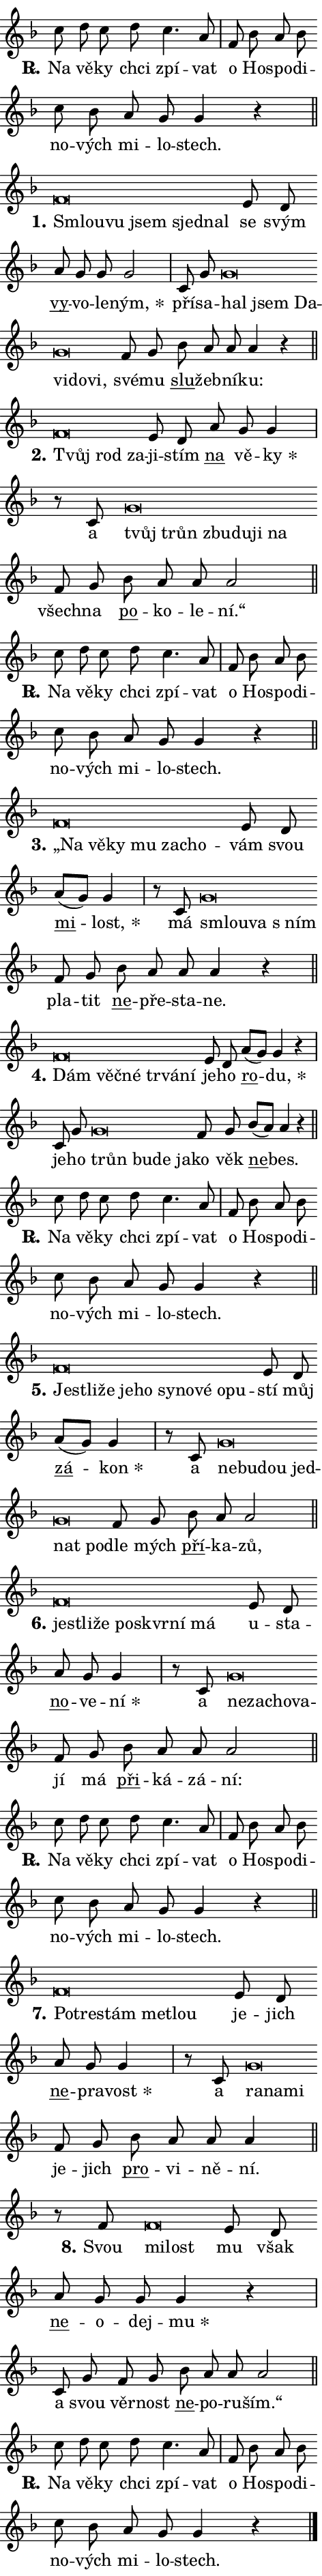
\version "2.24.0"
\header { tagline = "" }
\paper {
  indent = 0\cm
  top-margin = 0\cm
  right-margin = 0.13\cm % to fit lyric hyphens
  bottom-margin = 0\cm
  left-margin = 0\cm
  paper-width = 8\cm
  page-breaking = #ly:one-page-breaking
  system-system-spacing.basic-distance = #11
  score-system-spacing.basic-distance = #11
  ragged-last = ##f
}


%% Author: Thomas Morley
%% https://lists.gnu.org/archive/html/lilypond-user/2020-05/msg00002.html
#(define (line-position grob)
"Returns position of @var[grob} in current system:
   @code{'start}, if at first time-step
   @code{'end}, if at last time-step
   @code{'middle} otherwise
"
  (let* ((col (ly:item-get-column grob))
         (ln (ly:grob-object col 'left-neighbor))
         (rn (ly:grob-object col 'right-neighbor))
         (col-to-check-left (if (ly:grob? ln) ln col))
         (col-to-check-right (if (ly:grob? rn) rn col))
         (break-dir-left
           (and
             (ly:grob-property col-to-check-left 'non-musical #f)
             (ly:item-break-dir col-to-check-left)))
         (break-dir-right
           (and
             (ly:grob-property col-to-check-right 'non-musical #f)
             (ly:item-break-dir col-to-check-right))))
        (cond ((eqv? 1 break-dir-left) 'start)
              ((eqv? -1 break-dir-right) 'end)
              (else 'middle))))

#(define (tranparent-at-line-position vctor)
  (lambda (grob)
  "Relying on @code{line-position} select the relevant enry from @var{vctor}.
Used to determine transparency,"
    (case (line-position grob)
      ((end) (not (vector-ref vctor 0)))
      ((middle) (not (vector-ref vctor 1)))
      ((start) (not (vector-ref vctor 2))))))

noteHeadBreakVisibility =
#(define-music-function (break-visibility)(vector?)
"Makes @code{NoteHead}s transparent relying on @var{break-visibility}"
#{
  \override NoteHead.transparent =
    #(tranparent-at-line-position break-visibility)
#})

#(define delete-ledgers-for-transparent-note-heads
  (lambda (grob)
    "Reads whether a @code{NoteHead} is transparent.
If so this @code{NoteHead} is removed from @code{'note-heads} from
@var{grob}, which is supposed to be @code{LedgerLineSpanner}.
As a result ledgers are not printed for this @code{NoteHead}"
    (let* ((nhds-array (ly:grob-object grob 'note-heads))
           (nhds-list
             (if (ly:grob-array? nhds-array)
                 (ly:grob-array->list nhds-array)
                 '()))
           ;; Relies on the transparent-property being done before
           ;; Staff.LedgerLineSpanner.after-line-breaking is executed.
           ;; This is fragile ...
           (to-keep
             (remove
               (lambda (nhd)
                 (ly:grob-property nhd 'transparent #f))
               nhds-list)))
      ;; TODO find a better method to iterate over grob-arrays, similiar
      ;; to filter/remove etc for lists
      ;; For now rebuilt from scratch
      (set! (ly:grob-object grob 'note-heads)  '())
      (for-each
        (lambda (nhd)
          (ly:pointer-group-interface::add-grob grob 'note-heads nhd))
        to-keep))))

squashNotes = {
  \override NoteHead.X-extent = #'(-0.2 . 0.2)
  \override NoteHead.Y-extent = #'(-0.75 . 0)
  \override NoteHead.stencil =
    #(lambda (grob)
       (let ((pos (ly:grob-property grob 'staff-position)))
         (begin
           (if (< pos -7) (display "ERROR: Lower brevis then expected\n") (display ""))
           (if (<= pos -6) ly:text-interface::print ly:note-head::print))))
}
unSquashNotes = {
  \revert NoteHead.X-extent
  \revert NoteHead.Y-extent
  \revert NoteHead.stencil
}

hideNotes = \noteHeadBreakVisibility #begin-of-line-visible
unHideNotes = \noteHeadBreakVisibility #all-visible

% work-around for resetting accidentals
% https://lilypond.org/doc/v2.23/Documentation/notation/displaying-rhythms#unmetered-music
cadenzaMeasure = {
  \cadenzaOff
  \partial 1024 s1024
  \cadenzaOn
}

#(define-markup-command (accent layout props text) (markup?)
  "Underline accented syllable"
  (interpret-markup layout props
    #{\markup \override #'(offset . 4.3) \underline { #text }#}))

responsum = \markup \concat {
  "R" \hspace #-1.05 \path #0.1 #'((moveto 0 0.07) (lineto 0.9 0.8)) \hspace #0.05 "."
}

spaceSize = #0.6828661417322834 % exact space size for TeX Gyre Schola

\layout {
  \context {
    \Staff
    \remove "Time_signature_engraver"
    \override LedgerLineSpanner.after-line-breaking = #delete-ledgers-for-transparent-note-heads
  }
  \context {
    \Lyrics {
      \override LyricSpace.minimum-distance = \spaceSize
      \override LyricText.font-name = #"TeX Gyre Schola"
      \override LyricText.font-size = 1
      \override StanzaNumber.font-name = #"TeX Gyre Schola Bold"
      \override StanzaNumber.font-size = 1
    }
  }
  \context {
    \Score 
    \override NoteHead.text =
      #(lambda (grob) 
        (let ((pos (ly:grob-property grob 'staff-position)))
          #{\markup {
            \combine
              \halign #-0.55 \raise #(if (= pos -6) 0 0.5) \override #'(thickness . 2) \draw-line #'(3.2 . 0)
              \musicglyph "noteheads.sM1"
          }#}))
  }
}

% magnetic-lyrics.ily
%
%   written by
%     Jean Abou Samra <jean@abou-samra.fr>
%     Werner Lemberg <wl@gnu.org>
%
%   adapted by
%     Jiri Hon <jiri.hon@gmail.com>
%
% Version 2022-Apr-15

% https://www.mail-archive.com/lilypond-user@gnu.org/msg149350.html

#(define (Left_hyphen_pointer_engraver context)
   "Collect syllable-hyphen-syllable occurrences in lyrics and store
them in properties.  This engraver only looks to the left.  For
example, if the lyrics input is @code{foo -- bar}, it does the
following.

@itemize @bullet
@item
Set the @code{text} property of the @code{LyricHyphen} grob between
@q{foo} and @q{bar} to @code{foo}.

@item
Set the @code{left-hyphen} property of the @code{LyricText} grob with
text @q{foo} to the @code{LyricHyphen} grob between @q{foo} and
@q{bar}.
@end itemize

Use this auxiliary engraver in combination with the
@code{lyric-@/text::@/apply-@/magnetic-@/offset!} hook."
   (let ((hyphen #f)
         (text #f))
     (make-engraver
      (acknowledgers
       ((lyric-syllable-interface engraver grob source-engraver)
        (set! text grob)))
      (end-acknowledgers
       ((lyric-hyphen-interface engraver grob source-engraver)
        ;(when (not (grob::has-interface grob 'lyric-space-interface))
          (set! hyphen grob)));)
      ((stop-translation-timestep engraver)
       (when (and text hyphen)
         (ly:grob-set-object! text 'left-hyphen hyphen))
       (set! text #f)
       (set! hyphen #f)))))

#(define (lyric-text::apply-magnetic-offset! grob)
   "If the space between two syllables is less than the value in
property @code{LyricText@/.details@/.squash-threshold}, move the right
syllable to the left so that it gets concatenated with the left
syllable.

Use this function as a hook for
@code{LyricText@/.after-@/line-@/breaking} if the
@code{Left_@/hyphen_@/pointer_@/engraver} is active."
   (let ((hyphen (ly:grob-object grob 'left-hyphen #f)))
     (when hyphen
       (let ((left-text (ly:spanner-bound hyphen LEFT)))
         (when (grob::has-interface left-text 'lyric-syllable-interface)
           (let* ((common (ly:grob-common-refpoint grob left-text X))
                  (this-x-ext (ly:grob-extent grob common X))
                  (left-x-ext
                   (begin
                     ;; Trigger magnetism for left-text.
                     (ly:grob-property left-text 'after-line-breaking)
                     (ly:grob-extent left-text common X)))
                  ;; `delta` is the gap width between two syllables.
                  (delta (- (interval-start this-x-ext)
                            (interval-end left-x-ext)))
                  (details (ly:grob-property grob 'details))
                  (threshold (assoc-get 'squash-threshold details 0.2)))
             (when (< delta threshold)
               (let* (;; We have to manipulate the input text so that
                      ;; ligatures crossing syllable boundaries are not
                      ;; disabled.  For languages based on the Latin
                      ;; script this is essentially a beautification.
                      ;; However, for non-Western scripts it can be a
                      ;; necessity.
                      (lt (ly:grob-property left-text 'text))
                      (rt (ly:grob-property grob 'text))
                      (is-space (grob::has-interface hyphen 'lyric-space-interface))
                      (space (if is-space " " ""))
                      (extra-delta (if is-space spaceSize 0))
                      ;; Append new syllable.
                      (ltrt-space (if (and (string? lt) (string? rt))
                                (string-append lt space rt)
                                (make-concat-markup (list lt space rt))))
                      ;; Right-align `ltrt` to the right side.
                      (ltrt-space-markup (grob-interpret-markup
                               grob
                               (make-translate-markup
                                (cons (interval-length this-x-ext) 0)
                                (make-right-align-markup ltrt-space)))))
                 (begin
                   ;; Don't print `left-text`.
                   (ly:grob-set-property! left-text 'stencil #f)
                   ;; Set text and stencil (which holds all collected
                   ;; syllables so far) and shift it to the left.
                   (ly:grob-set-property! grob 'text ltrt-space)
                   (ly:grob-set-property! grob 'stencil ltrt-space-markup)
                   (ly:grob-translate-axis! grob (- (- delta extra-delta)) X))))))))))


#(define (lyric-hyphen::displace-bounds-first grob)
   ;; Make very sure this callback isn't triggered too early.
   (let ((left (ly:spanner-bound grob LEFT))
         (right (ly:spanner-bound grob RIGHT)))
     (ly:grob-property left 'after-line-breaking)
     (ly:grob-property right 'after-line-breaking)
     (ly:lyric-hyphen::print grob)))

squashThreshold = #0.4

\layout {
  \context {
    \Lyrics
    \consists #Left_hyphen_pointer_engraver
    \override LyricText.after-line-breaking =
      #lyric-text::apply-magnetic-offset!
    \override LyricHyphen.stencil = #lyric-hyphen::displace-bounds-first
    \override LyricText.details.squash-threshold = \squashThreshold
    \override LyricHyphen.minimum-distance = 0
    \override LyricHyphen.minimum-length = \squashThreshold
  }
}

squashText = \override LyricText.details.squash-threshold = 9999
unSquashText = \override LyricText.details.squash-threshold = \squashThreshold

leftText = \override LyricText.self-alignment-X = #LEFT
unLeftText = \revert LyricText.self-alignment-X

starOffset = #(lambda (grob) 
                (let ((x_offset (ly:self-alignment-interface::aligned-on-x-parent grob)))
                  (if (= x_offset 0) 0 (+ x_offset 1.2))))

star = #(define-music-function (syllable)(string?)
"Append star separator at the end of a syllable"
#{
  \once \override LyricText.X-offset = #starOffset
  \lyricmode { \markup {
    #syllable
    \override #'((font-name . "TeX Gyre Schola Bold")) \hspace #0.2 \lower #0.65 \larger "*"
  } }
#})

starAccent = #(define-music-function (syllable)(string?)
"Append star separator at the end of a syllable and make accent"
#{
  \once \override LyricText.X-offset = #starOffset
  \lyricmode { \markup {
    \accent #syllable
    \override #'((font-name . "TeX Gyre Schola Bold")) \hspace #0.2 \lower #0.65 \larger "*"
  } }
#})

breath = #(define-music-function (syllable)(string?)
"Append breathing indicator at the end of a syllable"
#{
  \lyricmode { \markup { #syllable "+" } }
#})

optionalBreath = #(define-music-function (syllable)(string?)
"Append optional breathing indicator at the end of a syllable"
#{
  \lyricmode { \markup { #syllable "(+)" } }
#})


\score {
    <<
        \new Voice = "melody" { \cadenzaOn \key f \major \relative { c''8 d c d c4. a8 \cadenzaMeasure \bar "|" f bes a bes \bar "" c bes \bar "" a g g4 r \cadenzaMeasure \bar "||" \break } }
        \new Lyrics \lyricsto "melody" { \lyricmode { \set stanza = \responsum
Na vě -- ky chci zpí -- vat o Ho -- spo -- di -- no -- vých mi -- lo -- stech. } }
    >>
    \layout {}
}

\score {
    <<
        \new Voice = "melody" { \cadenzaOn \key f \major \relative { \squashNotes f'\breve*1/16 \hideNotes \breve*1/16 \bar "" \breve*1/16 \bar "" \breve*1/16 \breve*1/16 \bar "" \unHideNotes \unSquashNotes e8 d \bar "" a' g g g2 \cadenzaMeasure \bar "|" c,8 g' \bar "" \squashNotes g\breve*1/16 \hideNotes \breve*1/16 \bar "" \breve*1/16 \bar "" \breve*1/16 \bar "" \breve*1/16 \breve*1/16 \bar "" \unHideNotes \unSquashNotes f8 g \bar "" bes a a a4 r \cadenzaMeasure \bar "||" \break } }
        \new Lyrics \lyricsto "melody" { \lyricmode { \set stanza = "1."
\leftText Smlou -- \squashText vu jsem sjed -- nal \unLeftText \unSquashText se svým \markup \accent vy -- vo -- le -- \star ným, pří -- sa -- \leftText hal \squashText jsem Da -- vi -- do -- vi, \unLeftText \unSquashText své -- mu \markup \accent slu -- žeb -- ní -- ku: } }
    >>
    \layout {}
}

\score {
    <<
        \new Voice = "melody" { \cadenzaOn \key f \major \relative { \squashNotes f'\breve*1/16 \hideNotes \breve*1/16 \breve*1/16 \bar "" \unHideNotes \unSquashNotes e8 d \bar "" a' g g4 \cadenzaMeasure \bar "|" r8 c,8 \squashNotes g'\breve*1/16 \hideNotes \breve*1/16 \bar "" \breve*1/16 \bar "" \breve*1/16 \bar "" \breve*1/16 \breve*1/16 \bar "" \unHideNotes \unSquashNotes f8 g \bar "" bes a a a2 \cadenzaMeasure \bar "||" \break } }
        \new Lyrics \lyricsto "melody" { \lyricmode { \set stanza = "2."
\leftText Tvůj \squashText rod za -- \unLeftText \unSquashText ji -- stím \markup \accent na vě -- \star ky a \leftText tvůj \squashText trůn zbu -- du -- ji na \unLeftText \unSquashText všech -- na \markup \accent po -- ko -- le -- ní.“ } }
    >>
    \layout {}
}

\score {
    <<
        \new Voice = "melody" { \cadenzaOn \key f \major \relative { c''8 d c d c4. a8 \cadenzaMeasure \bar "|" f bes a bes \bar "" c bes \bar "" a g g4 r \cadenzaMeasure \bar "||" \break } }
        \new Lyrics \lyricsto "melody" { \lyricmode { \set stanza = \responsum
Na vě -- ky chci zpí -- vat o Ho -- spo -- di -- no -- vých mi -- lo -- stech. } }
    >>
    \layout {}
}

\score {
    <<
        \new Voice = "melody" { \cadenzaOn \key f \major \relative { \squashNotes f'\breve*1/16 \hideNotes \breve*1/16 \bar "" \breve*1/16 \bar "" \breve*1/16 \bar "" \breve*1/16 \breve*1/16 \bar "" \unHideNotes \unSquashNotes e8 d \bar "" a'[( g)] g4 \cadenzaMeasure \bar "|" r8 c,8 \squashNotes g'\breve*1/16 \hideNotes \breve*1/16 \breve*1/16 \bar "" \unHideNotes \unSquashNotes f8 g \bar "" bes a a a4 r \cadenzaMeasure \bar "||" \break } }
        \new Lyrics \lyricsto "melody" { \lyricmode { \set stanza = "3."
\leftText „Na \squashText vě -- ky mu za -- cho -- \unLeftText \unSquashText vám svou \markup \accent mi -- \star lost, má \leftText smlou -- \squashText va "s ním" \unLeftText \unSquashText pla -- tit \markup \accent ne -- pře -- sta -- ne. } }
    >>
    \layout {}
}

\score {
    <<
        \new Voice = "melody" { \cadenzaOn \key f \major \relative { \squashNotes f'\breve*1/16 \hideNotes \breve*1/16 \bar "" \breve*1/16 \bar "" \breve*1/16 \bar "" \breve*1/16 \breve*1/16 \bar "" \unHideNotes \unSquashNotes e8 d \bar "" a'[( g)] g4 r \cadenzaMeasure \bar "|" c,8 g' \bar "" \squashNotes g\breve*1/16 \hideNotes \breve*1/16 \bar "" \breve*1/16 \breve*1/16 \bar "" \unHideNotes \unSquashNotes f8 g \bar "" bes[( a)] a4 r \cadenzaMeasure \bar "||" \break } }
        \new Lyrics \lyricsto "melody" { \lyricmode { \set stanza = "4."
\leftText Dám \squashText věč -- né tr -- vá -- ní \unLeftText \unSquashText je -- ho \markup \accent ro -- \star du, je -- ho \leftText trůn \squashText bu -- de ja -- \unLeftText \unSquashText ko věk \markup \accent ne -- bes. } }
    >>
    \layout {}
}

\score {
    <<
        \new Voice = "melody" { \cadenzaOn \key f \major \relative { c''8 d c d c4. a8 \cadenzaMeasure \bar "|" f bes a bes \bar "" c bes \bar "" a g g4 r \cadenzaMeasure \bar "||" \break } }
        \new Lyrics \lyricsto "melody" { \lyricmode { \set stanza = \responsum
Na vě -- ky chci zpí -- vat o Ho -- spo -- di -- no -- vých mi -- lo -- stech. } }
    >>
    \layout {}
}

\score {
    <<
        \new Voice = "melody" { \cadenzaOn \key f \major \relative { \squashNotes f'\breve*1/16 \hideNotes \breve*1/16 \bar "" \breve*1/16 \bar "" \breve*1/16 \bar "" \breve*1/16 \bar "" \breve*1/16 \bar "" \breve*1/16 \bar "" \breve*1/16 \bar "" \breve*1/16 \breve*1/16 \bar "" \unHideNotes \unSquashNotes e8 d \bar "" a'[( g)] g4 \cadenzaMeasure \bar "|" r8 c,8 \squashNotes g'\breve*1/16 \hideNotes \breve*1/16 \bar "" \breve*1/16 \bar "" \breve*1/16 \bar "" \breve*1/16 \breve*1/16 \bar "" \unHideNotes \unSquashNotes f8 g \bar "" bes a a2 \cadenzaMeasure \bar "||" \break } }
        \new Lyrics \lyricsto "melody" { \lyricmode { \set stanza = "5."
\leftText Je -- \squashText stli -- že je -- ho sy -- no -- vé o -- pu -- \unLeftText \unSquashText stí můj \markup \accent zá -- \star kon a \leftText ne -- \squashText bu -- dou jed -- nat po -- \unLeftText \unSquashText dle mých \markup \accent pří -- ka -- zů, } }
    >>
    \layout {}
}

\score {
    <<
        \new Voice = "melody" { \cadenzaOn \key f \major \relative { \squashNotes f'\breve*1/16 \hideNotes \breve*1/16 \bar "" \breve*1/16 \bar "" \breve*1/16 \bar "" \breve*1/16 \bar "" \breve*1/16 \breve*1/16 \bar "" \unHideNotes \unSquashNotes e8 d \bar "" a' g g4 \cadenzaMeasure \bar "|" r8 c,8 \squashNotes g'\breve*1/16 \hideNotes \breve*1/16 \bar "" \breve*1/16 \breve*1/16 \bar "" \unHideNotes \unSquashNotes f8 g \bar "" bes a a a2 \cadenzaMeasure \bar "||" \break } }
        \new Lyrics \lyricsto "melody" { \lyricmode { \set stanza = "6."
\leftText je -- \squashText stli -- že po -- skvr -- ní má \unLeftText \unSquashText u -- sta -- \markup \accent no -- ve -- \star ní a \leftText ne -- \squashText za -- cho -- va -- \unLeftText \unSquashText jí má \markup \accent při -- ká -- zá -- ní: } }
    >>
    \layout {}
}

\score {
    <<
        \new Voice = "melody" { \cadenzaOn \key f \major \relative { c''8 d c d c4. a8 \cadenzaMeasure \bar "|" f bes a bes \bar "" c bes \bar "" a g g4 r \cadenzaMeasure \bar "||" \break } }
        \new Lyrics \lyricsto "melody" { \lyricmode { \set stanza = \responsum
Na vě -- ky chci zpí -- vat o Ho -- spo -- di -- no -- vých mi -- lo -- stech. } }
    >>
    \layout {}
}

\score {
    <<
        \new Voice = "melody" { \cadenzaOn \key f \major \relative { \squashNotes f'\breve*1/16 \hideNotes \breve*1/16 \bar "" \breve*1/16 \bar "" \breve*1/16 \breve*1/16 \bar "" \unHideNotes \unSquashNotes e8 d \bar "" a' g g4 \cadenzaMeasure \bar "|" r8 c,8 \squashNotes g'\breve*1/16 \hideNotes \breve*1/16 \breve*1/16 \bar "" \unHideNotes \unSquashNotes f8 g \bar "" bes a a a4 \cadenzaMeasure \bar "||" \break } }
        \new Lyrics \lyricsto "melody" { \lyricmode { \set stanza = "7."
\leftText Po -- \squashText tre -- stám me -- tlou \unLeftText \unSquashText je -- jich \markup \accent ne -- pra -- \star vost a \leftText ra -- \squashText na -- mi \unLeftText \unSquashText je -- jich \markup \accent pro -- vi -- ně -- ní. } }
    >>
    \layout {}
}

\score {
    <<
        \new Voice = "melody" { \cadenzaOn \key f \major \relative { r8 f'8 \squashNotes f\breve*1/16 \hideNotes \breve*1/16 \bar "" \unHideNotes \unSquashNotes e8 d \bar "" a' g g g4 r \cadenzaMeasure \bar "|" c,8 g'8 f8 g \bar "" bes a a a2 \cadenzaMeasure \bar "||" \break } }
        \new Lyrics \lyricsto "melody" { \lyricmode { \set stanza = "8."
Svou \leftText mi -- \squashText lost \unLeftText \unSquashText mu však \markup \accent ne -- o -- dej -- \star mu a svou věr -- nost \markup \accent ne -- po -- ru -- ším.“ } }
    >>
    \layout {}
}

\score {
    <<
        \new Voice = "melody" { \cadenzaOn \key f \major \relative { c''8 d c d c4. a8 \cadenzaMeasure \bar "|" f bes a bes \bar "" c bes \bar "" a g g4 r \cadenzaMeasure \bar "||" \break } \bar "|." }
        \new Lyrics \lyricsto "melody" { \lyricmode { \set stanza = \responsum
Na vě -- ky chci zpí -- vat o Ho -- spo -- di -- no -- vých mi -- lo -- stech. } }
    >>
    \layout {}
}
